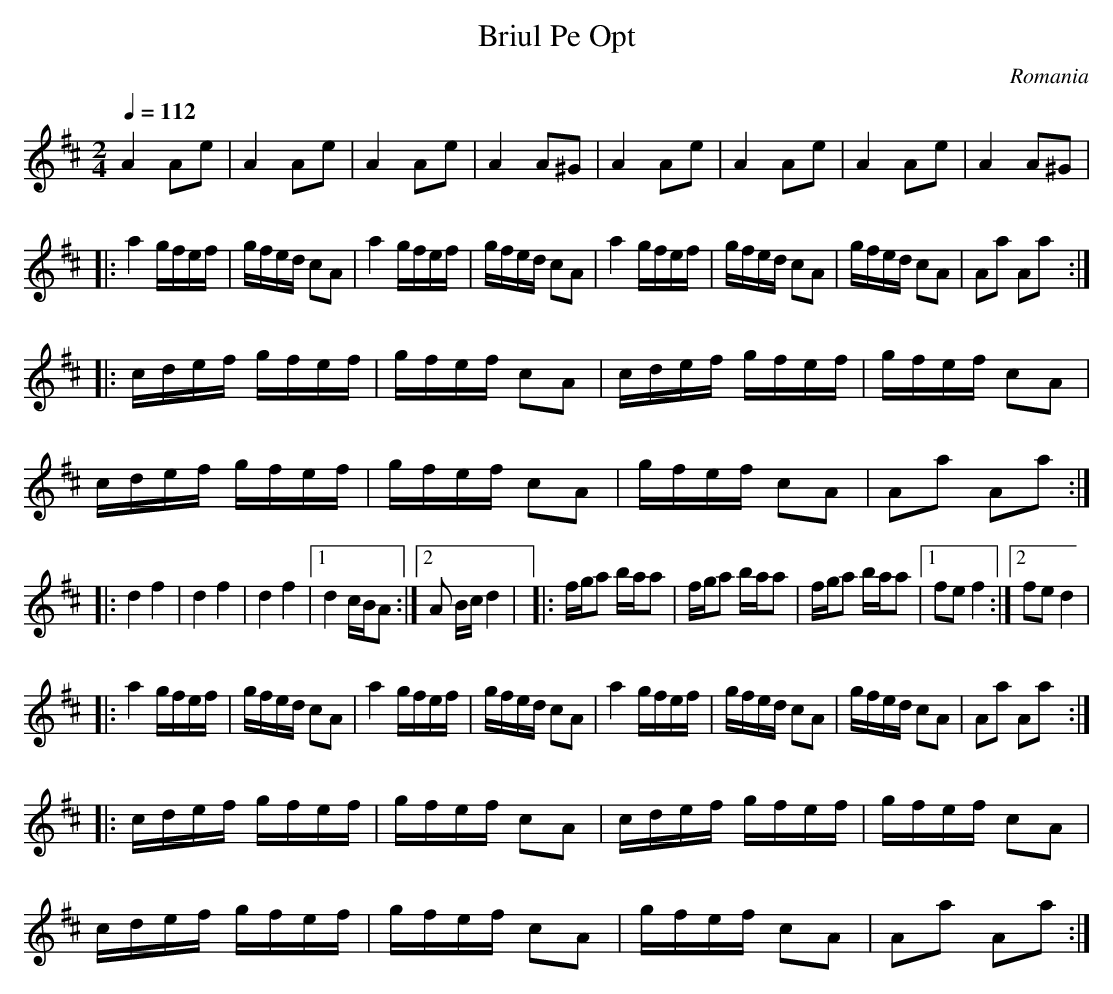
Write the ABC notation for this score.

X:1
T:Briul Pe Opt
O:Romania
L:1/8
M:2/4
K:Bm
Q:1/4=112
  A2 Ae             |A2 Ae       |A2 Ae              |A2 A^G       |\
  A2 Ae             |A2 Ae       |A2 Ae              |A2 A^G       |
|:a2 g/f/e/f/       |g/f/e/d/ cA | a2 g/f/e/f/       |g/f/e/d/ cA  |\
  a2 g/f/e/f/       |g/f/e/d/ cA | g/f/e/d/ cA       |Aa Aa        :|
|:c/d/e/f/ g/f/e/f/ |g/f/e/f/ cA | c/d/e/f/ g/f/e/f/ |g/f/e/f/ cA  |
  c/d/e/f/ g/f/e/f/ |g/f/e/f/ cA | g/f/e/f/ cA       |Aa Aa        :|
|:d2 f2             |d2 f2       |d2 f2              |[1 d2 c/B/A  :|[2 A B/c/d2|\
|:f/g/a b/a/a       | f/g/a b/a/a| f/g/a b/a/a       |[1 fe f2     :|[2 fe d2   |
|:a2 g/f/e/f/       |g/f/e/d/ cA | a2 g/f/e/f/       |g/f/e/d/ cA  |\
  a2 g/f/e/f/       |g/f/e/d/ cA | g/f/e/d/ cA       |Aa Aa        :|
|:c/d/e/f/ g/f/e/f/ |g/f/e/f/ cA | c/d/e/f/ g/f/e/f/ |g/f/e/f/ cA  |
  c/d/e/f/ g/f/e/f/ |g/f/e/f/ cA | g/f/e/f/ cA       |Aa Aa        :|
